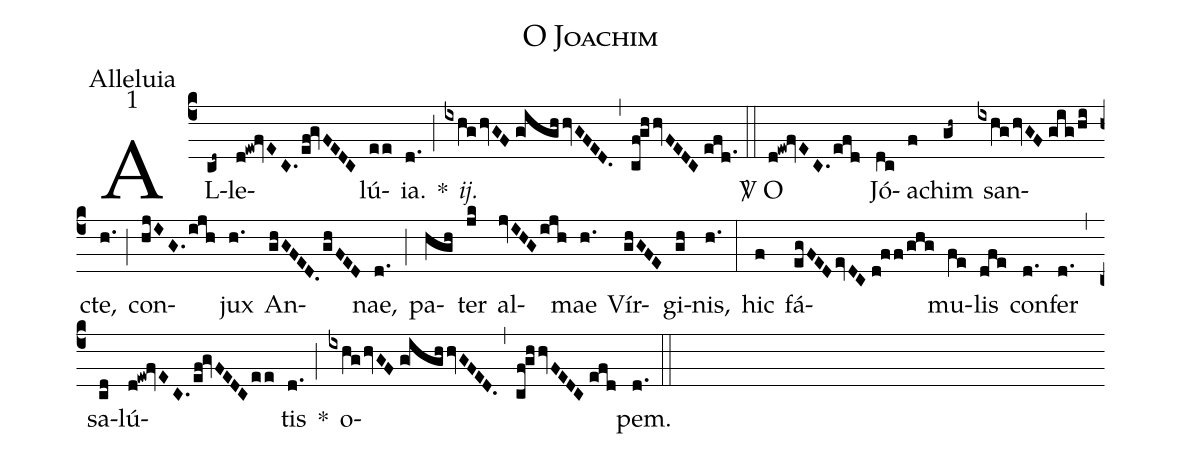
nabc-lines:1;
name:O Joachim;
office-part:Alleluia;
mode:1;
%%
(c4) AL(cd~)le(d!ew!fvEC.ef!gvFEDC)lú(ee){ia}.(d.) *(;) <i>ij.</i>(ixhghvGF//g!ighhvGFED.) (,) (cf!ghhvFEDC//efd.1) (::) <sp>V/</sp> O(d!ew!fvEC.efd) Jó(dc)a(f)chim(gh~) san(ixhghvGF//gig/hi)cte,(h.) (;) con(hjIG.ijh)jux(h.) An(ghGFED.ghFED)nae,(d.) (;) pa(hgh)ter(jk) al(jvIHGijh)mae(h.) Vír(ghGFE)gi(gh)nis,(h.) (:) hic(f) fá(egFEDevDC//d!ff/ghg)mu(fe)lis(dfe) con(d.)fer(d.) (,) sa(cd)lú(d!ew!fvEC.ef!gvFEDCee)tis(d.) *(;) o(ixhghvGF//g!ighhvGFED.)(,)(cf!ghhvFEDC//efd)pem.(d.) (::)
